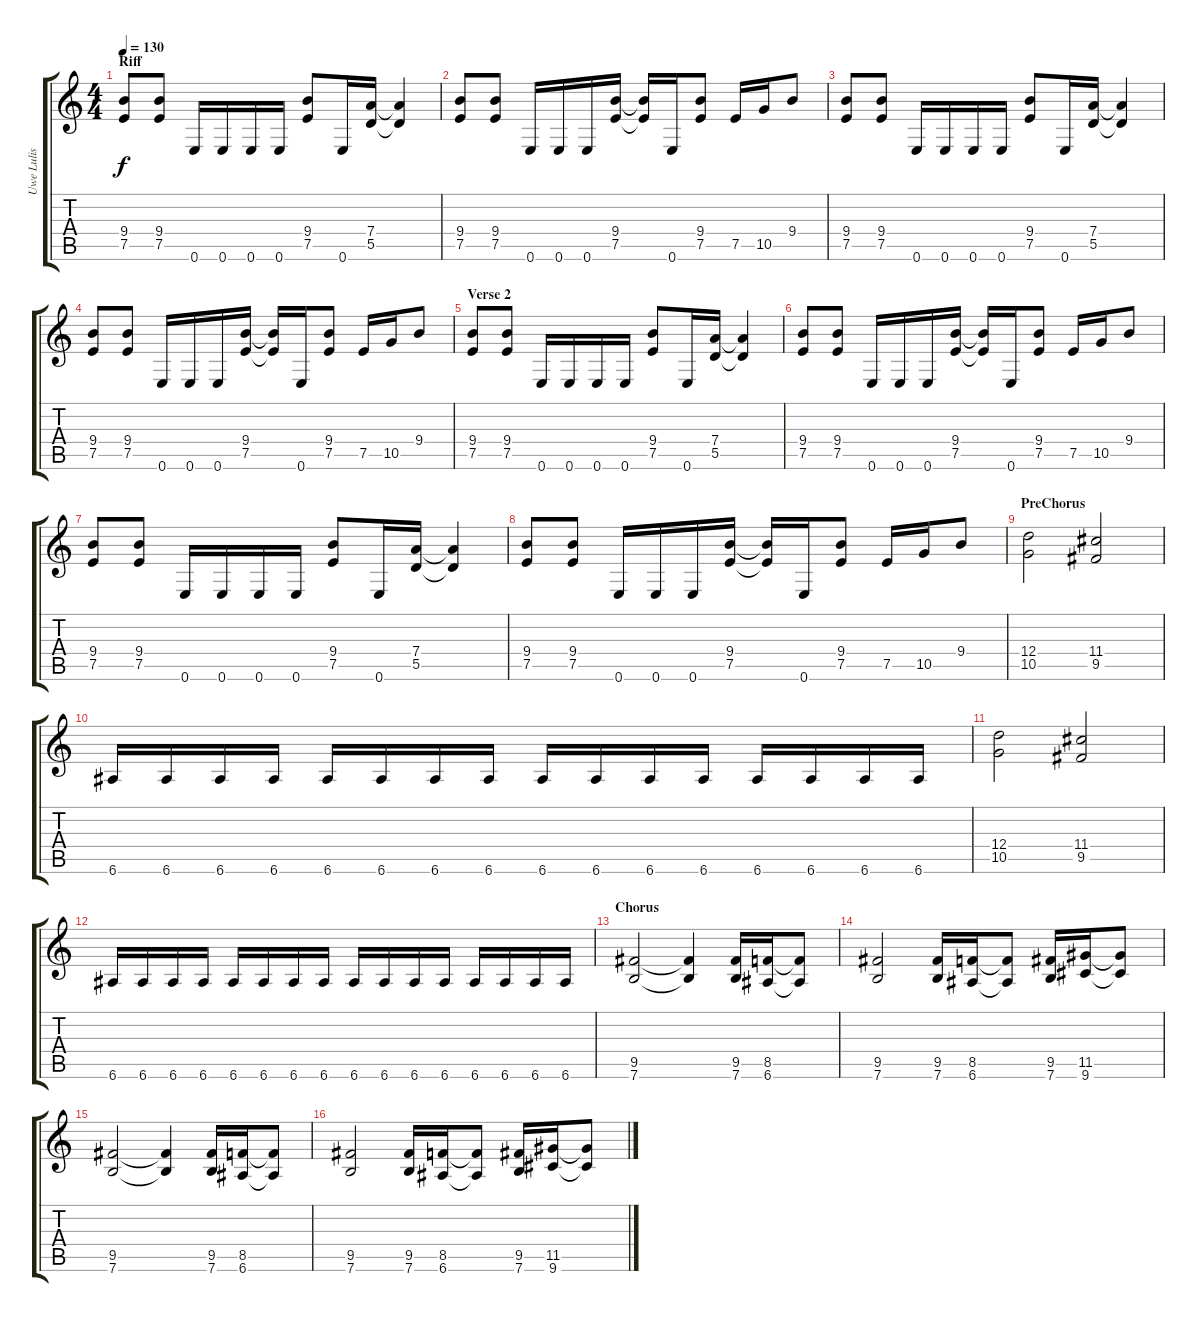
\track ("Uwe Lulis" "Uwe Lulis") {instrument distortionguitar}
\staff {score tabs}
\tuning (E4 B3 G3 D3 A2 E2) {hide}
\ts (4 4)
\section ("" "Riff")
\tempo 130
\clef g2
\ks c
(9.4 7.5).8{dy f} (9.4 7.5).8 0.6.16 0.6.16 0.6.16 0.6.16 (9.4 7.5).8 0.6.16 (7.4 5.5).16 (7.4{t} 5.5{t}).4 |
(9.4 7.5).8 (9.4 7.5).8 0.6.16 0.6.16 0.6.16 (9.4 7.5).16 (9.4{t} 7.5{t}).16 0.6.16 (9.4 7.5).8 7.5.16 10.5.16 9.4.8 |
(9.4 7.5).8 (9.4 7.5).8 0.6.16 0.6.16 0.6.16 0.6.16 (9.4 7.5).8 0.6.16 (7.4 5.5).16 (7.4{t} 5.5{t}).4 |
(9.4 7.5).8 (9.4 7.5).8 0.6.16 0.6.16 0.6.16 (9.4 7.5).16 (9.4{t} 7.5{t}).16 0.6.16 (9.4 7.5).8 7.5.16 10.5.16 9.4.8 |
\section ("" "Verse 2")
(9.4 7.5).8 (9.4 7.5).8 0.6.16 0.6.16 0.6.16 0.6.16 (9.4 7.5).8 0.6.16 (7.4 5.5).16 (7.4{t} 5.5{t}).4 |
(9.4 7.5).8 (9.4 7.5).8 0.6.16 0.6.16 0.6.16 (9.4 7.5).16 (9.4{t} 7.5{t}).16 0.6.16 (9.4 7.5).8 7.5.16 10.5.16 9.4.8 |
(9.4 7.5).8 (9.4 7.5).8 0.6.16 0.6.16 0.6.16 0.6.16 (9.4 7.5).8 0.6.16 (7.4 5.5).16 (7.4{t} 5.5{t}).4 |
(9.4 7.5).8 (9.4 7.5).8 0.6.16 0.6.16 0.6.16 (9.4 7.5).16 (9.4{t} 7.5{t}).16 0.6.16 (9.4 7.5).8 7.5.16 10.5.16 9.4.8 |
\section ("" "PreChorus")
(12.4 10.5).2 (11.4 9.5).2 |
6.6.16 6.6.16 6.6.16 6.6.16 6.6.16 6.6.16 6.6.16 6.6.16 6.6.16 6.6.16 6.6.16 6.6.16 6.6.16 6.6.16 6.6.16 6.6.16 |
(12.4 10.5).2 (11.4 9.5).2 |
6.6.16 6.6.16 6.6.16 6.6.16 6.6.16 6.6.16 6.6.16 6.6.16 6.6.16 6.6.16 6.6.16 6.6.16 6.6.16 6.6.16 6.6.16 6.6.16 |
\section ("" "Chorus")
(9.5 7.6).2 (9.5{t} 7.6{t}).4 (9.5 7.6).16 (8.5 6.6).16 (8.5{t} 6.6{t}).8 |
(9.5 7.6).2 (9.5 7.6).16 (8.5 6.6).16 (8.5{t} 6.6{t}).8 (9.5 7.6).16 (11.5 9.6).16 (11.5{t} 9.6{t}).8 |
(9.5 7.6).2 (9.5{t} 7.6{t}).4 (9.5 7.6).16 (8.5 6.6).16 (8.5{t} 6.6{t}).8 |
(9.5 7.6).2 (9.5 7.6).16 (8.5 6.6).16 (8.5{t} 6.6{t}).8 (9.5 7.6).16 (11.5 9.6).16 (11.5{t} 9.6{t}).8
